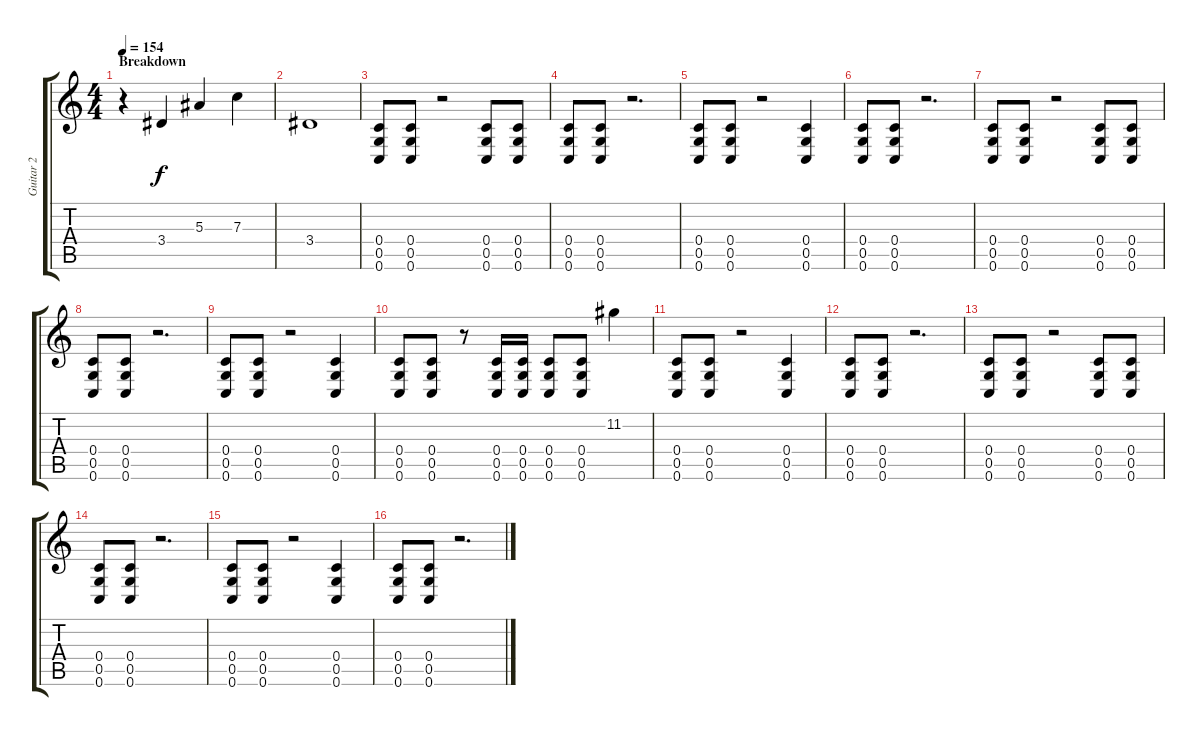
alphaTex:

\track ("Guitar 2" "Guitar 2") {instrument overdrivenguitar}
\staff {score tabs}
\tuning (D4 A3 F3 C3 G2 C2) {hide}
\ts (4 4)
\section ("" "Breakdown")
\tempo 154
\clef g2
\ks c
r.4{dy f} 3.4.4 5.3.4 7.3.4 |
3.4.1 |
(0.4 0.5 0.6).8 (0.4 0.5 0.6).8 r.2 (0.4 0.5 0.6).8 (0.4 0.5 0.6).8 |
(0.4 0.5 0.6).8 (0.4 0.5 0.6).8 r.2{d} |
(0.4 0.5 0.6).8 (0.4 0.5 0.6).8 r.2 (0.4 0.5 0.6).4 |
(0.4 0.5 0.6).8 (0.4 0.5 0.6).8 r.2{d} |
(0.4 0.5 0.6).8 (0.4 0.5 0.6).8 r.2 (0.4 0.5 0.6).8 (0.4 0.5 0.6).8 |
(0.4 0.5 0.6).8 (0.4 0.5 0.6).8 r.2{d} |
(0.4 0.5 0.6).8 (0.4 0.5 0.6).8 r.2 (0.4 0.5 0.6).4 |
(0.4 0.5 0.6).8 (0.4 0.5 0.6).8 r.8 (0.4 0.5 0.6).16 (0.4 0.5 0.6).16 (0.4 0.5 0.6).8 (0.4 0.5 0.6).8 11.2.4 |
(0.4 0.5 0.6).8 (0.4 0.5 0.6).8 r.2 (0.4 0.5 0.6).4 |
(0.4 0.5 0.6).8 (0.4 0.5 0.6).8 r.2{d} |
(0.4 0.5 0.6).8 (0.4 0.5 0.6).8 r.2 (0.4 0.5 0.6).8 (0.4 0.5 0.6).8 |
(0.4 0.5 0.6).8 (0.4 0.5 0.6).8 r.2{d} |
(0.4 0.5 0.6).8 (0.4 0.5 0.6).8 r.2 (0.4 0.5 0.6).4 |
(0.4 0.5 0.6).8 (0.4 0.5 0.6).8 r.2{d}
